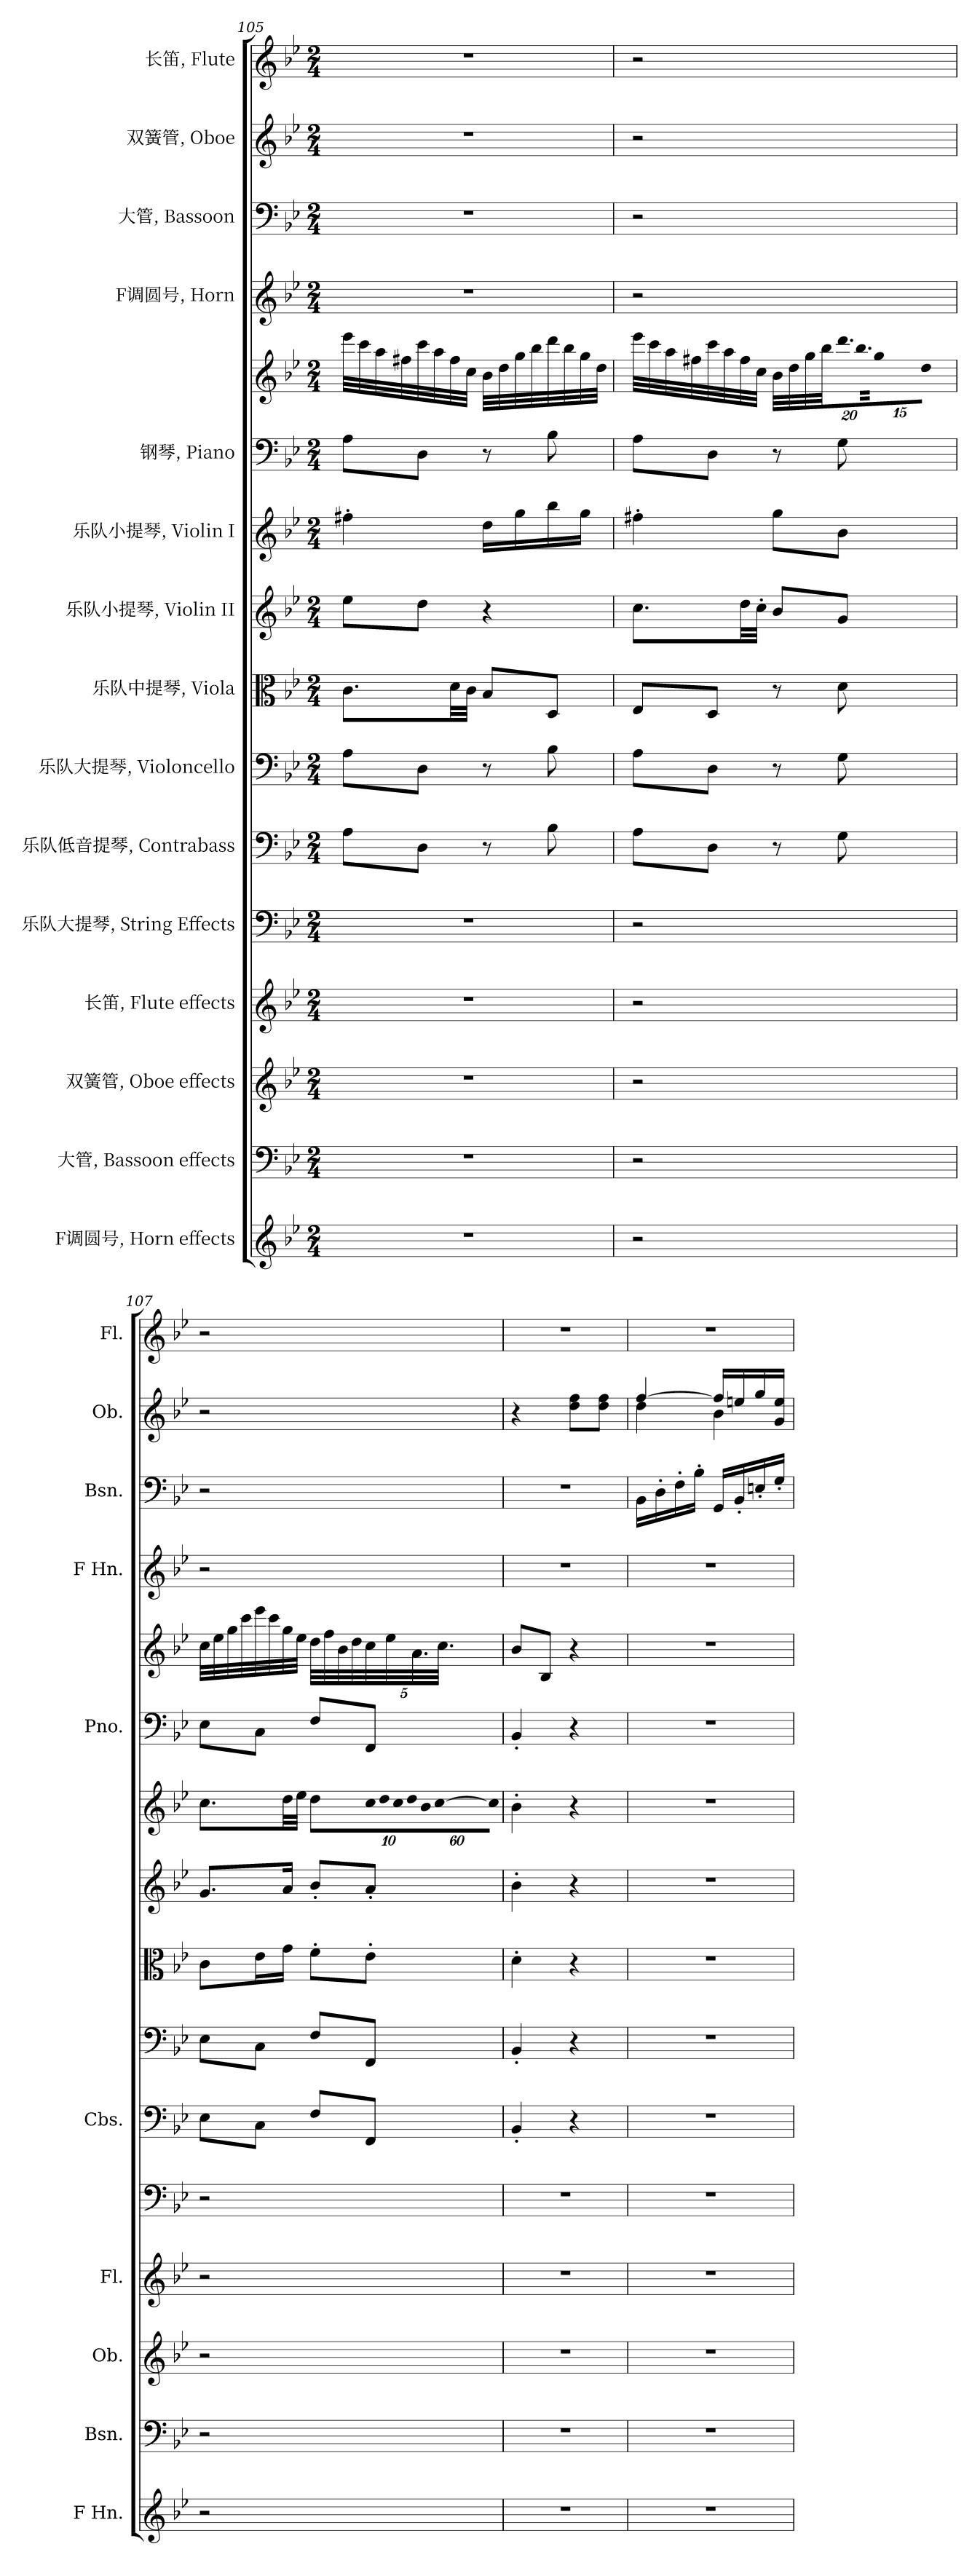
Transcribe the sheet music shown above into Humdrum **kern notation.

**kern	**kern	**kern	**kern	**kern	**kern	**kern	**kern	**kern	**kern	**kern	**kern	**kern	**kern	**kern	**kern
*part15	*part14	*part13	*part12	*part11	*part10	*part9	*part8	*part7	*part6	*part5	*part5	*part4	*part3	*part2	*part1
*staff16	*staff15	*staff14	*staff13	*staff12	*staff11	*staff10	*staff9	*staff8	*staff7	*staff6	*staff5	*staff4	*staff3	*staff2	*staff1
*I"F调圆号, Horn effects	*I"大管, Bassoon effects	*I"双簧管, Oboe effects	*I"长笛, Flute effects	*I"乐队大提琴, String Effects	*I"乐队低音提琴, Contrabass	*I"乐队大提琴, Violoncello	*I"乐队中提琴, Viola	*I"乐队小提琴, Violin II	*I"乐队小提琴, Violin I	*I"钢琴, Piano	*	*I"F调圆号, Horn	*I"大管, Bassoon	*I"双簧管, Oboe	*I"长笛, Flute
*I'F Hn.	*I'Bsn.	*I'Ob.	*I'Fl.	*	*I'Cbs.	*	*	*	*	*I'Pno.	*	*I'F Hn.	*I'Bsn.	*I'Ob.	*I'Fl.
*clefG2	*clefF4	*clefG2	*clefG2	*clefF4	*clefF4	*clefF4	*clefC3	*clefG2	*clefG2	*clefF4	*clefG2	*clefG2	*clefF4	*clefG2	*clefG2
*ITrd4c7	*	*	*	*	*ITrd7c12	*	*	*	*	*	*	*ITrd4c7	*	*	*
*k[b-e-a-]	*k[b-e-]	*k[b-e-]	*k[b-e-]	*k[b-e-]	*k[b-e-]	*k[b-e-]	*k[b-e-]	*k[b-e-]	*k[b-e-]	*k[b-e-]	*k[b-e-]	*k[b-e-a-]	*k[b-e-]	*k[b-e-]	*k[b-e-]
*M2/4	*M2/4	*M2/4	*M2/4	*M2/4	*M2/4	*M2/4	*M2/4	*M2/4	*M2/4	*M2/4	*M2/4	*M2/4	*M2/4	*M2/4	*M2/4
=105	=105	=105	=105	=105	=105	=105	=105	=105	=105	=105	=105	=105	=105	=105	=105
2r	2r	2r	2r	2r	8AA\L	8A\L	8.c\L	8ee-\L	4ff#X'\	8A\L	32eee-\LLL	2r	2r	2r	2r
.	.	.	.	.	.	.	.	.	.	.	32ccc\	.	.	.	.
.	.	.	.	.	.	.	.	.	.	.	32aa\	.	.	.	.
.	.	.	.	.	.	.	.	.	.	.	32ff#X\	.	.	.	.
.	.	.	.	.	8DD\J	8D\J	.	8dd\J	.	8D\J	32ccc\	.	.	.	.
.	.	.	.	.	.	.	.	.	.	.	32aa\	.	.	.	.
.	.	.	.	.	.	.	32d\LL	.	.	.	32ff#\	.	.	.	.
.	.	.	.	.	.	.	32c\JJJ	.	.	.	32cc\JJJ	.	.	.	.
.	.	.	.	.	8r	8r	8B-/L	4r	16dd\LL	8r	32b-\LLL	.	.	.	.
.	.	.	.	.	.	.	.	.	.	.	32dd\	.	.	.	.
.	.	.	.	.	.	.	.	.	16gg\	.	32gg\	.	.	.	.
.	.	.	.	.	.	.	.	.	.	.	32bb-\	.	.	.	.
.	.	.	.	.	8BB-\	8B-\	8D/J	.	16bb-\	8B-\	32ddd\	.	.	.	.
.	.	.	.	.	.	.	.	.	.	.	32bb-\	.	.	.	.
.	.	.	.	.	.	.	.	.	16gg\JJ	.	32gg\	.	.	.	.
.	.	.	.	.	.	.	.	.	.	.	32dd\JJJ	.	.	.	.
!!LO:PB:g=z
=106	=106	=106	=106	=106	=106	=106	=106	=106	=106	=106	=106	=106	=106	=106	=106
2r	2r	2r	2r	2r	8AA\L	8A\L	8E-/L	8.cc\L	4ff#X'\	8A\L	32eee-\LLL	2r	2r	2r	2r
.	.	.	.	.	.	.	.	.	.	.	32ccc\	.	.	.	.
.	.	.	.	.	.	.	.	.	.	.	32aa\	.	.	.	.
.	.	.	.	.	.	.	.	.	.	.	32ff#X\	.	.	.	.
.	.	.	.	.	8DD\J	8D\J	8D/J	.	.	8D\J	32ccc\	.	.	.	.
.	.	.	.	.	.	.	.	.	.	.	32aa\	.	.	.	.
.	.	.	.	.	.	.	.	32dd\LL	.	.	32ff#\	.	.	.	.
.	.	.	.	.	.	.	.	32cc'\JJJ	.	.	32cc\JJJ	.	.	.	.
.	.	.	.	.	8r	8r	8r	8b-/L	8gg\L	8r	32b-\LLL	.	.	.	.
.	.	.	.	.	.	.	.	.	.	.	32dd\	.	.	.	.
.	.	.	.	.	.	.	.	.	.	.	32gg\	.	.	.	.
.	.	.	.	.	.	.	.	.	.	.	32bb-\	.	.	.	.
*	*	*	*	*	*	*	*	*	*	*	*Xbrackettup	*	*	*	*
!	!	!	!	!	!	!	!	!	!	!	!LO:N:vis=32.	!	!	!	!
.	.	.	.	.	8GG\	8G\	8d\	8g/J	8b-\J	8G\	640%17ddd\L	.	.	.	.
!	!	!	!	!	!	!	!	!	!	!	!LO:N:vis=32.	!	!	!	!
.	.	.	.	.	.	.	.	.	.	.	640%17bb-\J	.	.	.	.
.	.	.	.	.	.	.	.	.	.	.	1920ryy	.	.	.	.
!	!	!	!	!	!	!	!	!	!	!	!LO:N:vis=32	!	!	!	!
.	.	.	.	.	.	.	.	.	.	.	640%23gg\	.	.	.	.
!	!	!	!	!	!	!	!	!	!	!	!LO:N:vis=32	!	!	!	!
.	.	.	.	.	.	.	.	.	.	.	640%23dd\JJJ	.	.	.	.
1920ryy	1920ryy	1920ryy	1920ryy	1920ryy	1920ryy	1920ryy	1920ryy	1920ryy	1920ryy	1920ryy	.	1920ryy	1920ryy	1920ryy	1920ryy
=107	=107	=107	=107	=107	=107	=107	=107	=107	=107	=107	=107	=107	=107	=107	=107
2r	2r	2r	2r	2r	8EE-\L	8E-\L	8c\L	8.g/L	8.cc\L	8E-\L	32cc\LLL	2r	2r	2r	2r
.	.	.	.	.	.	.	.	.	.	.	32ee-\	.	.	.	.
.	.	.	.	.	.	.	.	.	.	.	32gg\	.	.	.	.
.	.	.	.	.	.	.	.	.	.	.	32ccc\	.	.	.	.
.	.	.	.	.	8CC\J	8C\J	16e-\L	.	.	8C\J	32eee-\	.	.	.	.
.	.	.	.	.	.	.	.	.	.	.	32ccc\	.	.	.	.
.	.	.	.	.	.	.	16g\JJ	16a/Jk	32dd\LL	.	32gg\	.	.	.	.
.	.	.	.	.	.	.	.	.	32ee-\JJJ	.	32ee-\JJJ	.	.	.	.
.	.	.	.	.	8FF/L	8F/L	8f'\L	8b-'/L	8dd\L	8F/L	32dd\LLL	.	.	.	.
.	.	.	.	.	.	.	.	.	.	.	32ff\	.	.	.	.
.	.	.	.	.	.	.	.	.	.	.	32b-\	.	.	.	.
.	.	.	.	.	.	.	.	.	.	.	32dd\	.	.	.	.
*	*	*	*	*	*	*	*	*	*Xbrackettup	*	*	*	*	*	*
!	!	!	!	!	!	!	!	!	!LO:N:vis=64	!	!	!	!	!	!
.	.	.	.	.	8FFF/J	8FF/J	8e-'\J	8a'/J	640%9cc\LLL	8FF/J	40cc\	.	.	.	.
!	!	!	!	!	!	!	!	!	!LO:N:vis=64	!	!	!	!	!	!
.	.	.	.	.	.	.	.	.	640%9dd\	.	.	.	.	.	.
.	.	.	.	.	.	.	.	.	.	.	40ee-\	.	.	.	.
!	!	!	!	!	!	!	!	!	!LO:N:vis=64	!	!	!	!	!	!
.	.	.	.	.	.	.	.	.	640%9cc\	.	.	.	.	.	.
!	!	!	!	!	!	!	!	!	!LO:N:vis=64	!	!	!	!	!	!
.	.	.	.	.	.	.	.	.	640%9dd\J	.	.	.	.	.	.
.	.	.	.	.	.	.	.	.	.	.	40.a\	.	.	.	.
!	!	!	!	!	!	!	!	!	!LO:N:vis=32	!	!	!	!	!	!
.	.	.	.	.	.	.	.	.	1920%53b-\	.	.	.	.	.	.
!	!	!	!	!	!	!	!	!	!LO:N:vis=64	!	!	!	!	!	!
.	.	.	.	.	.	.	.	.	[640%9cc\K	.	.	.	.	.	.
.	.	.	.	.	.	.	.	.	.	.	40.cc\JJJ	.	.	.	.
!	!	!	!	!	!	!	!	!	!LO:N:vis=32	!	!	!	!	!	!
.	.	.	.	.	.	.	.	.	1920%53cc\JJJ]	.	.	.	.	.	.
1920ryy	1920ryy	1920ryy	1920ryy	1920ryy	1920ryy	1920ryy	1920ryy	1920ryy	.	1920ryy	1920ryy	1920ryy	1920ryy	1920ryy	1920ryy
!!LO:PB:g=z
=108	=108	=108	=108	=108	=108	=108	=108	=108	=108	=108	=108	=108	=108	=108	=108
2r	2r	2r	2r	2r	4BBB-'/	4BB-'/	4d'\	4b-'\	4b-'\	4BB-'/	8b-/L	2r	2r	4r	2r
.	.	.	.	.	.	.	.	.	.	.	8B-/J	.	.	.	.
.	.	.	.	.	4r	4r	4r	4r	4r	4r	4r	.	.	8dd\ 8ff\L	.
.	.	.	.	.	.	.	.	.	.	.	.	.	.	8dd\ 8ff\J	.
=109	=109	=109	=109	=109	=109	=109	=109	=109	=109	=109	=109	=109	=109	=109	=109
*	*	*	*	*	*	*	*	*	*	*	*	*	*	*^	*
2r	2r	2r	2r	2r	2r	2r	2r	2r	2r	2r	2r	2r	16BB-\LL	[4ff/	4dd\	2r
.	.	.	.	.	.	.	.	.	.	.	.	.	16D'\	.	.	.
.	.	.	.	.	.	.	.	.	.	.	.	.	16F'\	.	.	.
.	.	.	.	.	.	.	.	.	.	.	.	.	16B-'\JJ	.	.	.
.	.	.	.	.	.	.	.	.	.	.	.	.	16GG/LL	16ff/LL]	4b-\	.
.	.	.	.	.	.	.	.	.	.	.	.	.	16BB-'/	16een/	.	.
.	.	.	.	.	.	.	.	.	.	.	.	.	16En'/	16gg/	.	.
.	.	.	.	.	.	.	.	.	.	.	.	.	16G'/JJ	16g/ 16ee/JJ	.	.
*	*	*	*	*	*	*	*	*	*	*	*	*	*	*v	*v	*
=	=	=	=	=	=	=	=	=	=	=	=	=	=	=	=
*-	*-	*-	*-	*-	*-	*-	*-	*-	*-	*-	*-	*-	*-	*-	*-
